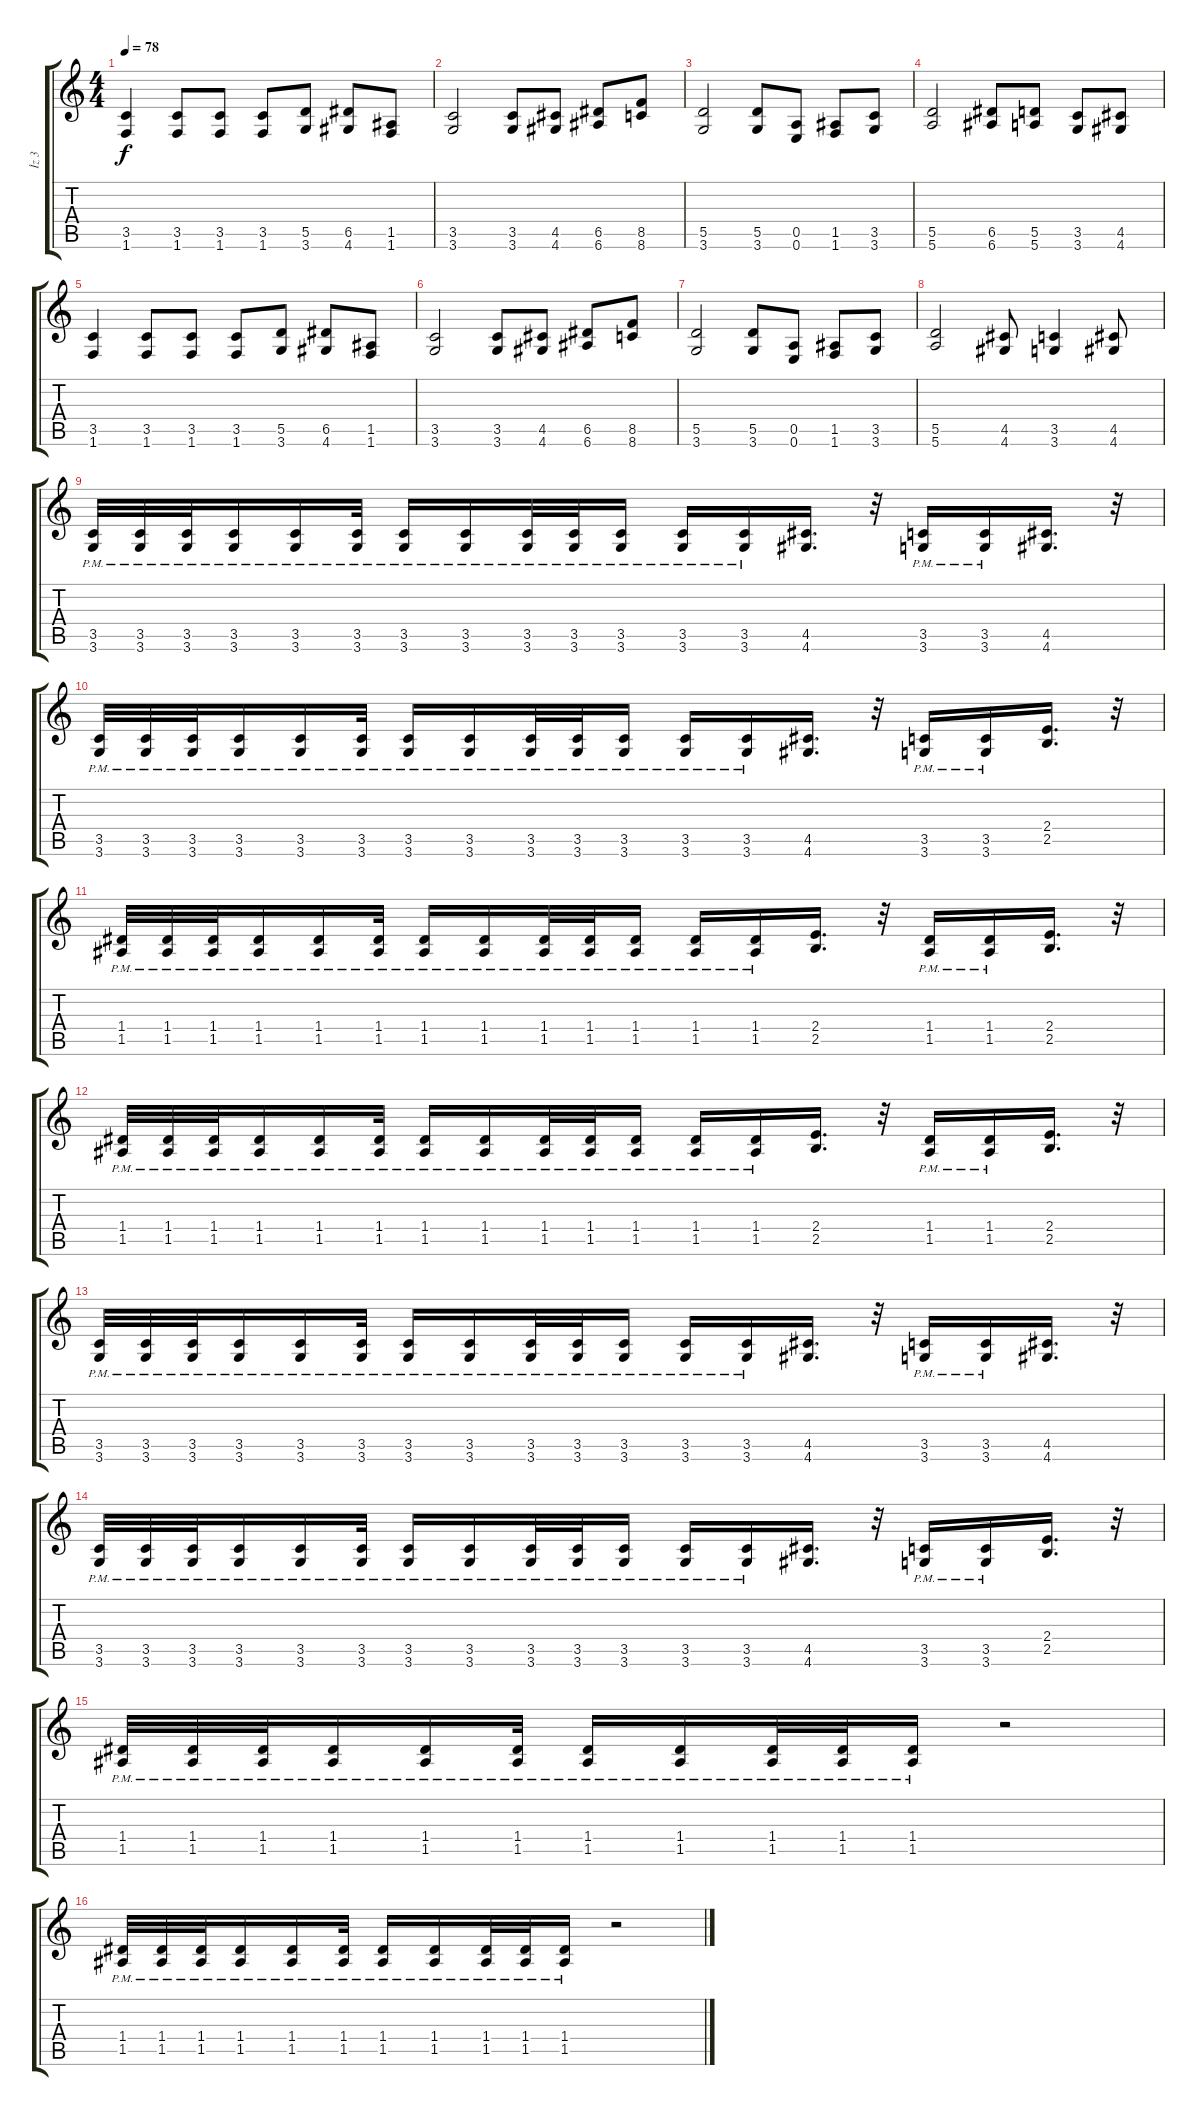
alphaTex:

\track ("İz 3" "İz 3") {instrument distortionguitar}
\staff {score tabs}
\tuning (E4 B3 G3 D3 A2 E2) {hide}
\ts (4 4)
\tempo 78
\clef g2
\ks c
(3.5 1.6).4{dy f} (3.5 1.6).8 (3.5 1.6).8 (3.5 1.6).8 (5.5 3.6).8 (6.5 4.6).8 (1.5 1.6).8 |
(3.5 3.6).2 (3.5 3.6).8 (4.5 4.6).8 (6.5 6.6).8 (8.5 8.6).8 |
(5.5 3.6).2 (5.5 3.6).8 (0.5 0.6).8 (1.5 1.6).8 (3.5 3.6).8 |
(5.5 5.6).2 (6.5 6.6).8 (5.5 5.6).8 (3.5 3.6).8 (4.5 4.6).8 |
(3.5 1.6).4 (3.5 1.6).8 (3.5 1.6).8 (3.5 1.6).8 (5.5 3.6).8 (6.5 4.6).8 (1.5 1.6).8 |
(3.5 3.6).2 (3.5 3.6).8 (4.5 4.6).8 (6.5 6.6).8 (8.5 8.6).8 |
(5.5 3.6).2 (5.5 3.6).8 (0.5 0.6).8 (1.5 1.6).8 (3.5 3.6).8 |
(5.5 5.6).2 (4.5 4.6).8 (3.5 3.6).4 (4.5 4.6).8 |
(3.5{pm} 3.6{pm}).32 (3.5{pm} 3.6{pm}).32 (3.5{pm} 3.6{pm}).32 (3.5{pm} 3.6{pm}).16 (3.5{pm} 3.6{pm}).16 (3.5{pm} 3.6{pm}).32 (3.5{pm} 3.6{pm}).16 (3.5{pm} 3.6{pm}).16 (3.5{pm} 3.6{pm}).32 (3.5{pm} 3.6{pm}).32 (3.5{pm} 3.6{pm}).16 (3.5{pm} 3.6{pm}).16 (3.5{pm} 3.6{pm}).16 (4.5 4.6).16{d} r.32 (3.5{pm} 3.6{pm}).16 (3.5{pm} 3.6{pm}).16 (4.5 4.6).16{d} r.32 |
(3.5{pm} 3.6{pm}).32 (3.5{pm} 3.6{pm}).32 (3.5{pm} 3.6{pm}).32 (3.5{pm} 3.6{pm}).16 (3.5{pm} 3.6{pm}).16 (3.5{pm} 3.6{pm}).32 (3.5{pm} 3.6{pm}).16 (3.5{pm} 3.6{pm}).16 (3.5{pm} 3.6{pm}).32 (3.5{pm} 3.6{pm}).32 (3.5{pm} 3.6{pm}).16 (3.5{pm} 3.6{pm}).16 (3.5{pm} 3.6{pm}).16 (4.5 4.6).16{d} r.32 (3.5{pm} 3.6{pm}).16 (3.5{pm} 3.6{pm}).16 (2.4 2.5).16{d} r.32 |
(1.4{pm} 1.5{pm}).32 (1.4{pm} 1.5{pm}).32 (1.4{pm} 1.5{pm}).32 (1.4{pm} 1.5{pm}).16 (1.4{pm} 1.5{pm}).16 (1.4{pm} 1.5{pm}).32 (1.4{pm} 1.5{pm}).16 (1.4{pm} 1.5{pm}).16 (1.4{pm} 1.5{pm}).32 (1.4{pm} 1.5{pm}).32 (1.4{pm} 1.5{pm}).16 (1.4{pm} 1.5{pm}).16 (1.4{pm} 1.5{pm}).16 (2.4 2.5).16{d} r.32 (1.4{pm} 1.5{pm}).16 (1.4{pm} 1.5{pm}).16 (2.4 2.5).16{d} r.32 |
(1.4{pm} 1.5{pm}).32 (1.4{pm} 1.5{pm}).32 (1.4{pm} 1.5{pm}).32 (1.4{pm} 1.5{pm}).16 (1.4{pm} 1.5{pm}).16 (1.4{pm} 1.5{pm}).32 (1.4{pm} 1.5{pm}).16 (1.4{pm} 1.5{pm}).16 (1.4{pm} 1.5{pm}).32 (1.4{pm} 1.5{pm}).32 (1.4{pm} 1.5{pm}).16 (1.4{pm} 1.5{pm}).16 (1.4{pm} 1.5{pm}).16 (2.4 2.5).16{d} r.32 (1.4{pm} 1.5{pm}).16 (1.4{pm} 1.5{pm}).16 (2.4 2.5).16{d} r.32 |
(3.5{pm} 3.6{pm}).32 (3.5{pm} 3.6{pm}).32 (3.5{pm} 3.6{pm}).32 (3.5{pm} 3.6{pm}).16 (3.5{pm} 3.6{pm}).16 (3.5{pm} 3.6{pm}).32 (3.5{pm} 3.6{pm}).16 (3.5{pm} 3.6{pm}).16 (3.5{pm} 3.6{pm}).32 (3.5{pm} 3.6{pm}).32 (3.5{pm} 3.6{pm}).16 (3.5{pm} 3.6{pm}).16 (3.5{pm} 3.6{pm}).16 (4.5 4.6).16{d} r.32 (3.5{pm} 3.6{pm}).16 (3.5{pm} 3.6{pm}).16 (4.5 4.6).16{d} r.32 |
(3.5{pm} 3.6{pm}).32 (3.5{pm} 3.6{pm}).32 (3.5{pm} 3.6{pm}).32 (3.5{pm} 3.6{pm}).16 (3.5{pm} 3.6{pm}).16 (3.5{pm} 3.6{pm}).32 (3.5{pm} 3.6{pm}).16 (3.5{pm} 3.6{pm}).16 (3.5{pm} 3.6{pm}).32 (3.5{pm} 3.6{pm}).32 (3.5{pm} 3.6{pm}).16 (3.5{pm} 3.6{pm}).16 (3.5{pm} 3.6{pm}).16 (4.5 4.6).16{d} r.32 (3.5{pm} 3.6{pm}).16 (3.5{pm} 3.6{pm}).16 (2.4 2.5).16{d} r.32 |
(1.4{pm} 1.5{pm}).32 (1.4{pm} 1.5{pm}).32 (1.4{pm} 1.5{pm}).32 (1.4{pm} 1.5{pm}).16 (1.4{pm} 1.5{pm}).16 (1.4{pm} 1.5{pm}).32 (1.4{pm} 1.5{pm}).16 (1.4{pm} 1.5{pm}).16 (1.4{pm} 1.5{pm}).32 (1.4{pm} 1.5{pm}).32 (1.4{pm} 1.5{pm}).16 r.2 |
(1.4{pm} 1.5{pm}).32 (1.4{pm} 1.5{pm}).32 (1.4{pm} 1.5{pm}).32 (1.4{pm} 1.5{pm}).16 (1.4{pm} 1.5{pm}).16 (1.4{pm} 1.5{pm}).32 (1.4{pm} 1.5{pm}).16 (1.4{pm} 1.5{pm}).16 (1.4{pm} 1.5{pm}).32 (1.4{pm} 1.5{pm}).32 (1.4{pm} 1.5{pm}).16 r.2
